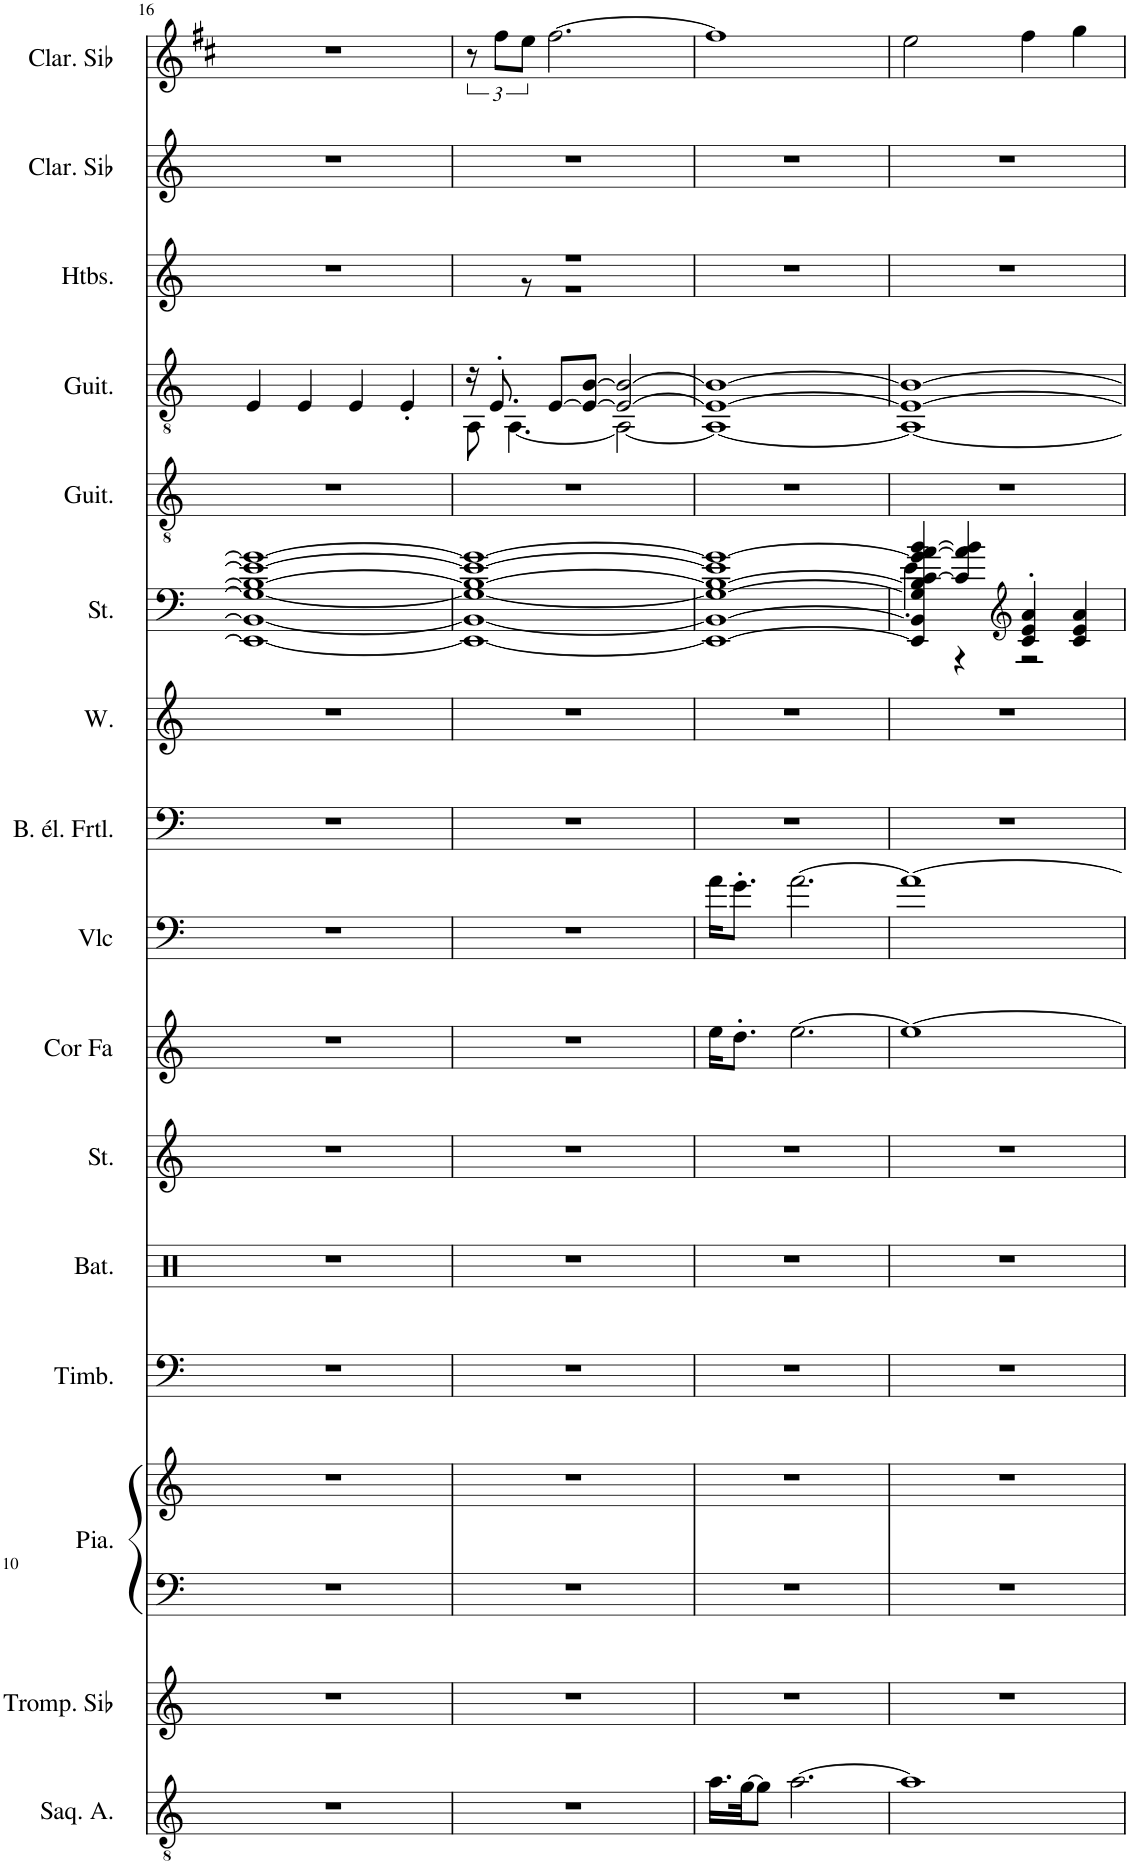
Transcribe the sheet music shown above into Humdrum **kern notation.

**kern	**kern	**kern	**kern	**kern	**kern	**kern	**kern	**kern	**kern	**kern	**kern	**kern	**kern	**kern	**kern	**kern
*part16	*part15	*part14	*part14	*part13	*part12	*part11	*part10	*part9	*part8	*part7	*part6	*part5	*part4	*part3	*part2	*part1
*staff17	*staff16	*staff15	*staff14	*staff13	*staff12	*staff11	*staff10	*staff9	*staff8	*staff7	*staff6	*staff5	*staff4	*staff3	*staff2	*staff1
*I"Saqueboute Alto, Trombone	*I"Trompette en Sib, Trumpet	*I"Piano, Acoustic Grand Piano	*	*I"Timbales, Timpani Ensemble	*I"Batterie	*I"Cordes, String Ensemble 2	*I"Cor en Fa, French Horn	*I"Violoncelle, Cello	*I"Basse électrique fretless, Fretless Bass	*I"Femmes, Choir Aahs	*I"Cordes, String Ensemble 2	*I"Guitare classique, Acoustic Guitar (nylon)	*I"Guitare classique, Acoustic Guitar (nylon)	*I"Hautbois, Oboe	*I"Clarinette en Sib, Clarinet Pipe	*I"Clarinette en Sib
*I'Saq. A.	*I'Tromp. Sib	*I'Pia.	*	*I'Timb.	*I'Bat.	*I'St.	*I'Cor Fa	*I'Vlc	*I'B. él. Frtl.	*	*I'St.	*I'Guit.	*I'Guit.	*I'Htbs.	*I'Clar. Sib	*I'Clar. Sib
!!LO:PB:g=z
*clefGv2	*clefG2	*clefF4	*clefG2	*clefF4	*clefX	*clefG2	*clefG2	*clefF4	*clefF4	*clefG2	*clefF4	*clefGv2	*clefGv2	*clefG2	*clefG2	*clefG2
*	*Trd1c2	*	*	*	*	*	*Trd4c7	*	*Trd7c12	*	*	*	*	*	*Trd1c2	*Trd1c2
*k[]	*k[]	*k[]	*k[]	*k[]	*k[]	*k[]	*k[]	*k[]	*k[]	*k[]	*k[]	*k[]	*k[]	*k[]	*k[]	*k[f#c#]
*M4/4	*M4/4	*M4/4	*M4/4	*M4/4	*M4/4	*M4/4	*M4/4	*M4/4	*M4/4	*M4/4	*M4/4	*M4/4	*M4/4	*M4/4	*M4/4	*M4/4
=16	=16	=16	=16	=16	=16	=16	=16	=16	=16	=16	=16	=16	=16	=16	=16	=16
1r	1r	1r	1r	1r	1r	1r	1r	1r	1r	1r	1EE_ 1BB_ 1G#_ 1B_ 1e_ 1g#_	1r	4E/	1r	1r	1r
.	.	.	.	.	.	.	.	.	.	.	.	.	4E/	.	.	.
.	.	.	.	.	.	.	.	.	.	.	.	.	4E/	.	.	.
.	.	.	.	.	.	.	.	.	.	.	.	.	4E'/	.	.	.
=17	=17	=17	=17	=17	=17	=17	=17	=17	=17	=17	=17	=17	=17	=17	=17	=17
*	*	*	*	*	*	*	*	*	*	*	*	*	*^	*^	*	*
1r	1r	1r	1r	1r	1r	1r	1r	1r	1r	1r	1EE_ 1BB_ 1G#_ 1B_ 1e_ 1g#_	1r	16r	8AA\	1r	1r	1r	12r
.	.	.	.	.	.	.	.	.	.	.	.	.	8.E'/	.	.	.	.	.
.	.	.	.	.	.	.	.	.	.	.	.	.	.	.	.	.	.	12ff#\L
.	.	.	.	.	.	.	.	.	.	.	.	.	.	[4.AA\	.	.	.	.
.	.	.	.	.	.	.	.	.	.	.	.	.	.	.	.	.	.	12ee\J
.	.	.	.	.	.	.	.	.	.	.	.	.	[8E/L	.	.	.	.	[2.ff#\
.	.	.	.	.	.	.	.	.	.	.	.	.	8E/_ [8B/J	.	.	.	.	.
.	.	.	.	.	.	.	.	.	.	.	.	.	2E/_ 2B/_	2AA\_	.	.	.	.
8ryy	8ryy	8ryy	8ryy	8ryy	8ryy	8ryy	8ryy	8ryy	8ryy	8ryy	8ryy	8ryy	8ryy	8ryy	8ryy	8r	8ryy	8ryy
*	*	*	*	*	*	*	*	*	*	*	*	*	*	*	*v	*v	*	*
=18	=18	=18	=18	=18	=18	=18	=18	=18	=18	=18	=18	=18	=18	=18	=18	=18	=18
16.a\LL	1r	1r	1r	1r	1r	1r	16ee\KL	16a\KL	1r	1r	1EE_ 1BB_ 1G#_ 1B_ 1e] 1g#_	1r	1E_ 1B_	1AA_	1r	1r	1ff#]
.	.	.	.	.	.	.	8.dd'\J	8.g'\J	.	.	.	.	.	.	.	.	.
[32g\JK	.	.	.	.	.	.	.	.	.	.	.	.	.	.	.	.	.
8g\J]	.	.	.	.	.	.	.	.	.	.	.	.	.	.	.	.	.
[2.a\	.	.	.	.	.	.	[2.ee\	[2.a\	.	.	.	.	.	.	.	.	.
=19	=19	=19	=19	=19	=19	=19	=19	=19	=19	=19	=19	=19	=19	=19	=19	=19	=19
*	*	*	*	*	*	*	*	*	*	*	*^	*	*	*	*	*	*
1a]	1r	1r	1r	1r	1r	1r	1ee_	1a_	1r	1r	4EE/] 4BB/] 4G#/] 4B/] [4c/ 4g#/] [4a/ [4b/	4e'\	1r	1E_ 1B_	1AA_	1r	1r	2ee\
.	.	.	.	.	.	.	.	.	.	.	4c/] 4a/] 4b/]	4r	.	.	.	.	.	.
*	*	*	*	*	*	*	*	*	*	*	*clefG2	*	*	*	*	*	*	*
.	.	.	.	.	.	.	.	.	.	.	4c/' 4e/' 4a/'	2r	.	.	.	.	.	4ff#\
.	.	.	.	.	.	.	.	.	.	.	4c/ 4e/ 4a/	.	.	.	.	.	.	4gg\
*	*	*	*	*	*	*	*	*	*	*	*v	*v	*	*v	*v	*	*	*
=	=	=	=	=	=	=	=	=	=	=	=	=	=	=	=	=
*-	*-	*-	*-	*-	*-	*-	*-	*-	*-	*-	*-	*-	*-	*-	*-	*-
